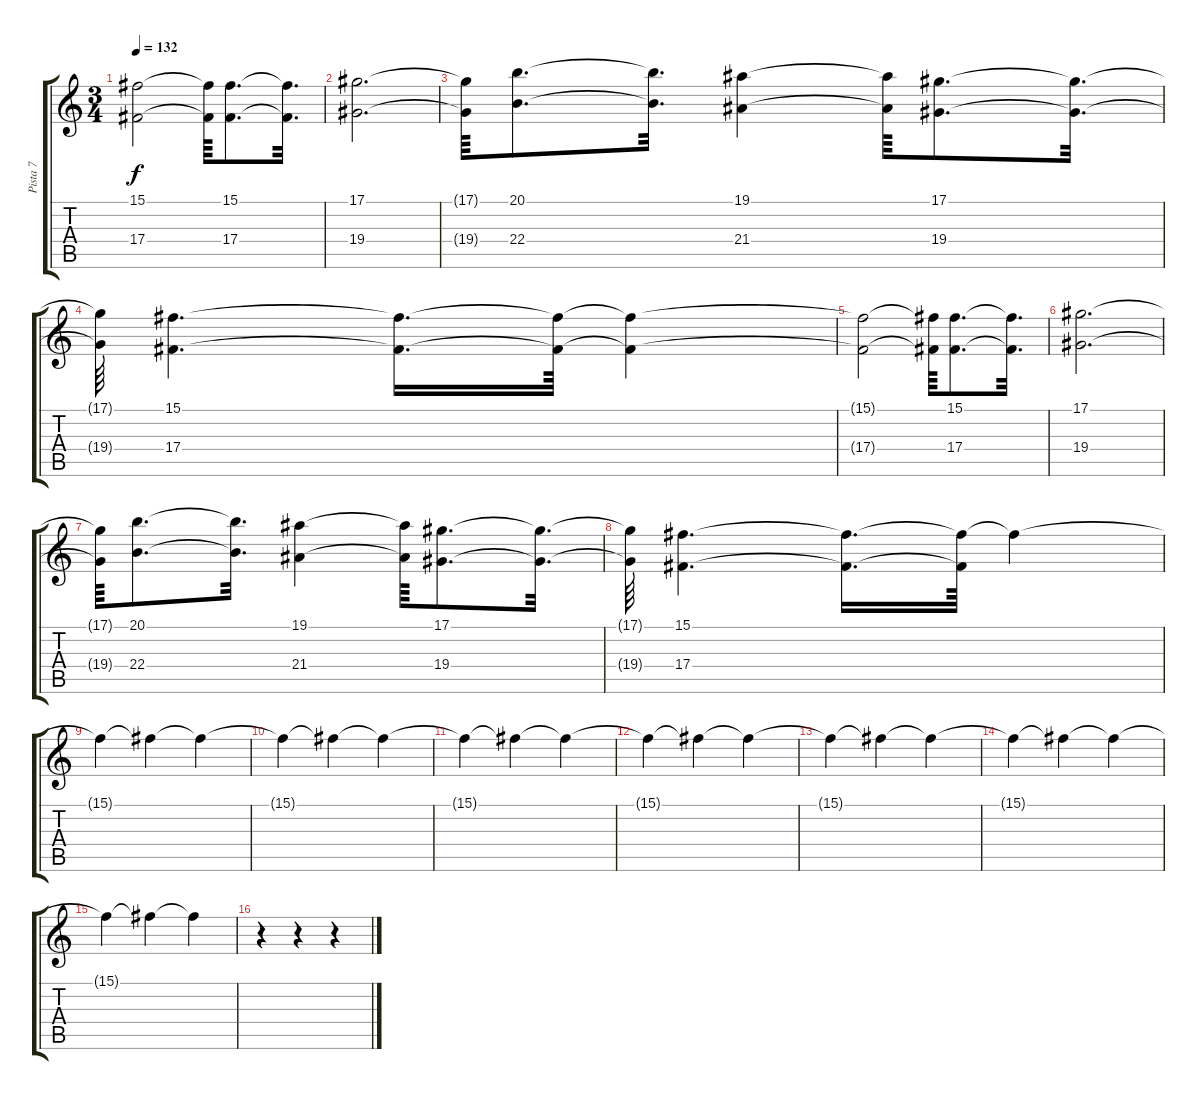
\track ("Pista 7" "Pista 7") {instrument violin}
\staff {score tabs}
\tuning (Eb4 Bb3 Gb3 Db3 Ab2 Eb2) {hide}
\ts (3 4)
\tempo 132
\clef g2
\ks c
(15.1{t} 17.4{t}).2{dy f} (15.1{t} 17.4{t}).64 (15.1 17.4).8{d} (15.1{t} 17.4{t}).32{d} |
(17.1 19.4).2{d} |
(17.1{t} 19.4{t}).64 (20.1 22.4).8{d} (20.1{t} 22.4{t}).32{d} (19.1 21.4).4 (19.1{t} 21.4{t}).64 (17.1 19.4).8{d} (17.1{t} 19.4{t}).32{d} |
(17.1{t} 19.4{t}).64 (15.1 17.4).4{d} (15.1{t} 17.4{t}).16{d} (15.1{t} 17.4{t}).64 (15.1{t} 17.4{t}).4 |
(15.1{t} 17.4{t}).2 (15.1{t} 17.4{t}).64 (15.1 17.4).8{d} (15.1{t} 17.4{t}).32{d} |
(17.1 19.4).2{d} |
(17.1{t} 19.4{t}).64 (20.1 22.4).8{d} (20.1{t} 22.4{t}).32{d} (19.1 21.4).4 (19.1{t} 21.4{t}).64 (17.1 19.4).8{d} (17.1{t} 19.4{t}).32{d} |
(17.1{t} 19.4{t}).64 (15.1 17.4).4{d} (15.1{t} 17.4{t}).16{d} (15.1{t} 17.4{t}).64 15.1{t}.4 |
15.1{t}.4 15.1{t}.4 15.1{t}.4 |
15.1{t}.4 15.1{t}.4 15.1{t}.4 |
15.1{t}.4 15.1{t}.4 15.1{t}.4 |
15.1{t}.4 15.1{t}.4 15.1{t}.4 |
15.1{t}.4 15.1{t}.4 15.1{t}.4 |
15.1{t}.4 15.1{t}.4 15.1{t}.4 |
15.1{t}.4 15.1{t}.4 15.1{t}.4 |
r.4 r.4 r.4
